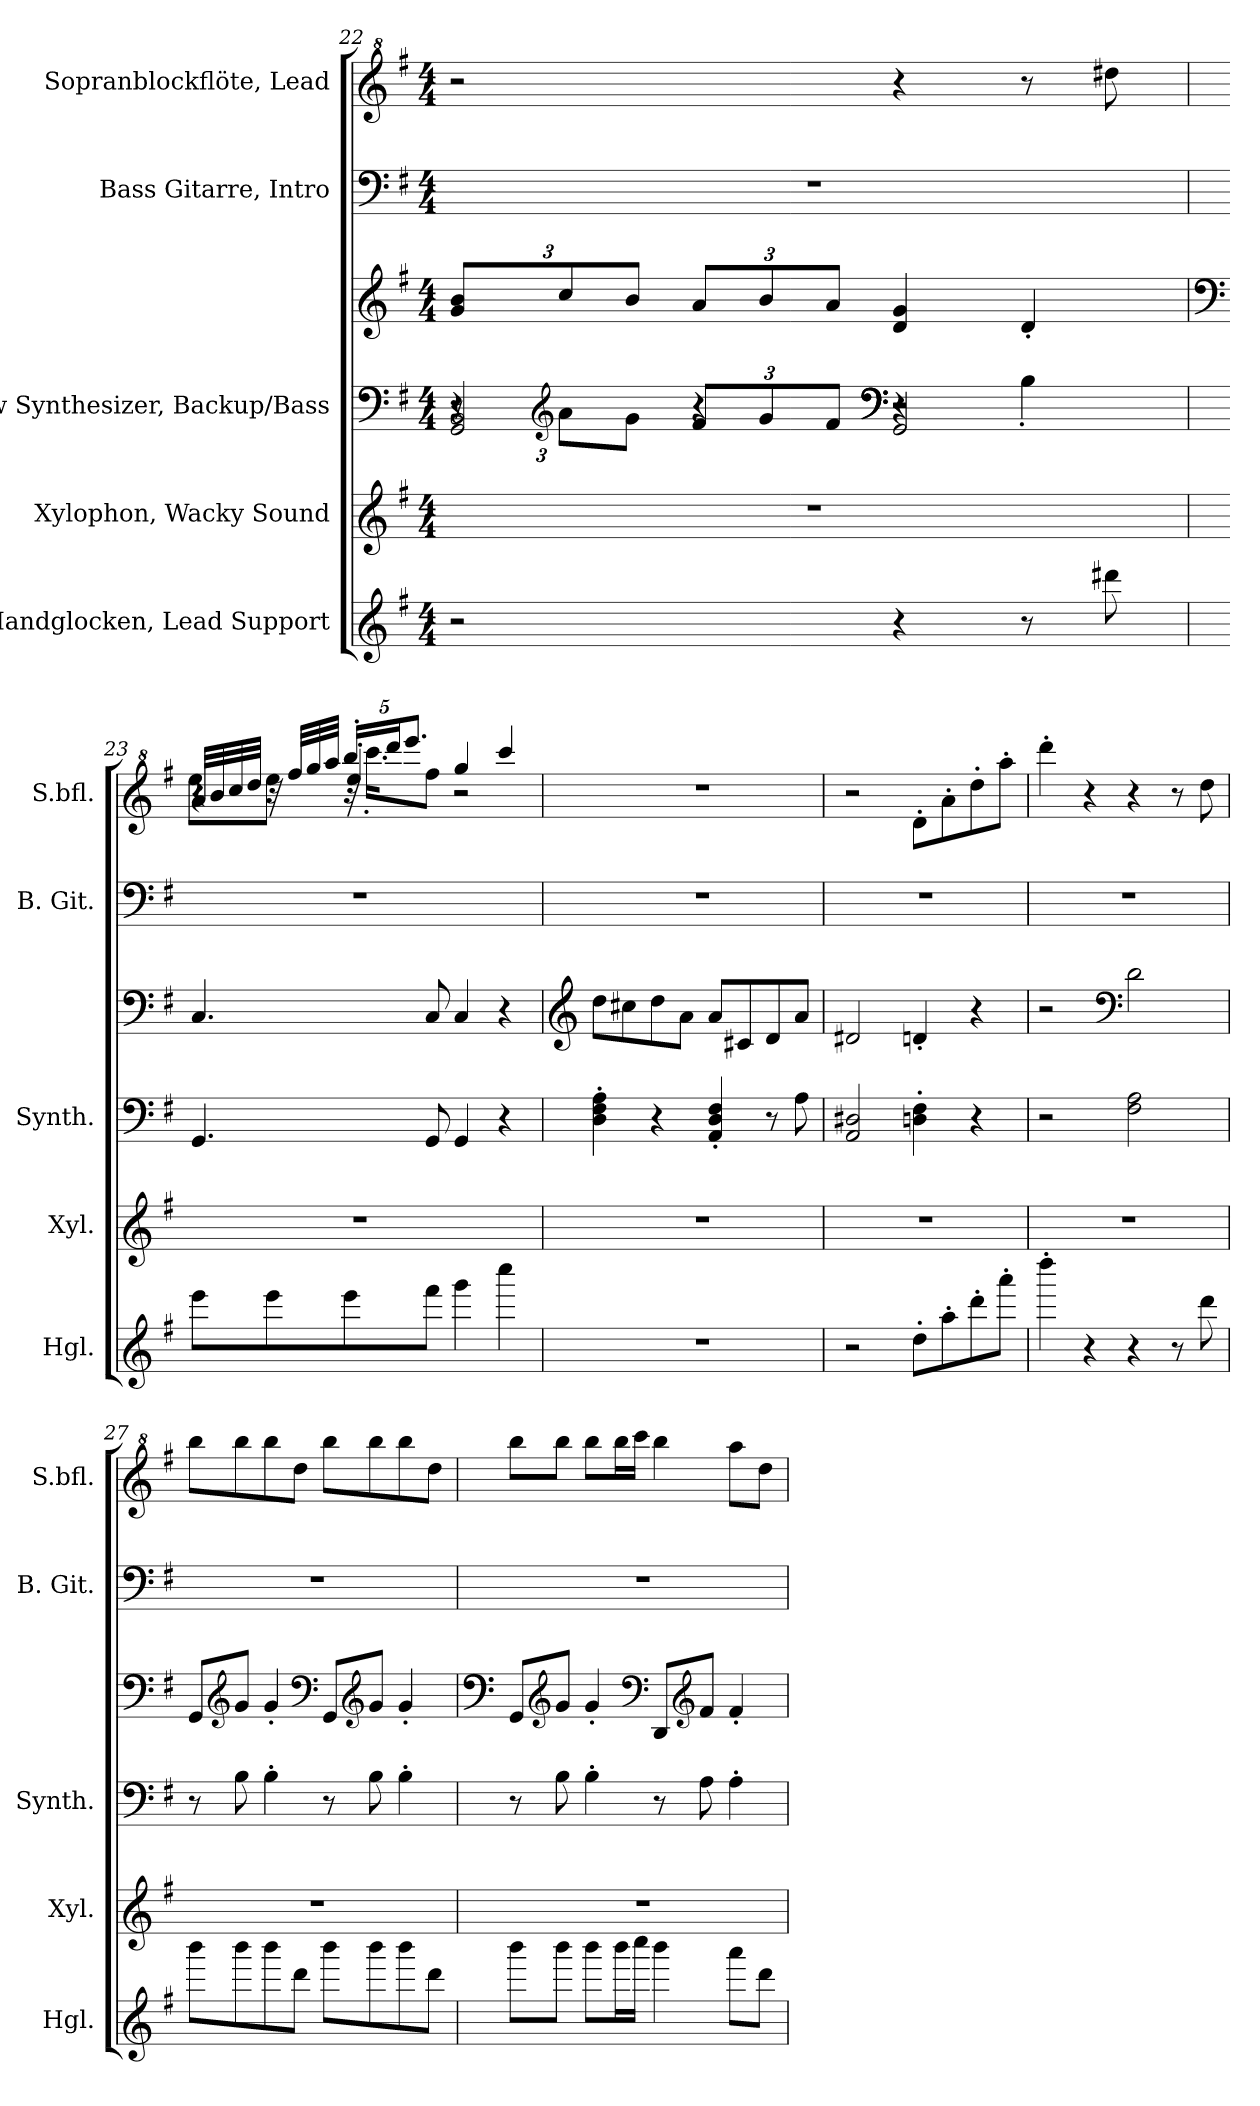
**kern	**kern	**kern	**kern	**kern	**kern
*part5	*part4	*part3	*part3	*part2	*part1
*staff6	*staff5	*staff4	*staff3	*staff2	*staff1
*I"Handglocken, Lead Support	*I"Xylophon, Wacky Sound	*I"Saw Synthesizer, Backup/Bass	*	*I"Bass Gitarre, Intro	*I"Sopranblockflöte, Lead
*I'Hgl.	*I'Xyl.	*I'Synth.	*	*I'B. Git.	*I'S.bfl.
*clefG2	*clefG2	*clefF4	*clefG2	*clefF4	*clefG^2
*	*ITrd-7c-12	*	*	*ITrd7c12	*
*k[f#]	*k[f#]	*k[f#]	*k[f#]	*k[f#]	*k[f#]
*M4/4	*M4/4	*M4/4	*M4/4	*M4/4	*M4/4
=22	=22	=22	=22	=22	=22
*	*	*^	*	*	*
*	*	*	*^	*	*	*
*	*	*	*	*	*Xbrackettup	*	*
2r	1r	4r	12r	2GG/ 2BB/	12g/ 12b/L	1r	2r
*	*	*clefG2	*	*	*	*	*
.	.	.	12a\L	.	12cc/	.	.
.	.	.	12g\J	.	12b/J	.	.
*	*	*Xbrackettup	*	*	*	*	*
.	.	12f#/L	4r	.	12a/L	.	.
.	.	12g/	.	.	12b/	.	.
.	.	12f#/J	.	.	12a/J	.	.
*	*	*clefF4	*	*	*	*	*
4r	.	2r	4r	2GG/	4d/ 4g/	.	4r
8r	.	.	4B'\	.	4d'/	.	8r
8ddd#X\	.	.	.	.	.	.	8ddd#X\
*	*	*v	*v	*v	*	*	*
!!LO:PB:g=z
=23	=23	=23	=23	=23	=23
*	*	*	*clefF4	*	*
*	*	*	*	*	*^
*	*	*	*	*	*	*^
8eee\L	1r	4.GG/	4.C/	1r	32aa/LLL	8eee\L	4r
.	.	.	.	.	32bb/	.	.
.	.	.	.	.	32ccc/	.	.
.	.	.	.	.	32ddd/JJJ	.	.
8eee\	.	.	.	.	32r	8eee\J	.
.	.	.	.	.	32fff#/LLL	.	.
.	.	.	.	.	32ggg/	.	.
.	.	.	.	.	32aaa/JJJ	.	.
*	*	*	*	*	*Xbrackettup	*	*
8eee\	.	.	.	.	20bbb'/LL	32r	4eee'/
.	.	.	.	.	.	16.cccc'\KL	.
.	.	.	.	.	20dddd/J	.	.
.	.	.	.	.	10.eeee/J	.	.
8fff#\J	.	8GG/	8C/	.	.	8fff#\J	.
4ggg\	.	4GG/	4C/	.	4ggg/	2r	2r
4cccc\	.	4r	4r	.	4cccc/	.	.
*	*	*	*	*	*v	*v	*v
=24	=24	=24	=24	=24	=24
*	*	*	*clefG2	*	*
1r	1r	4D\' 4F#\' 4A\'	8dd\L	1r	1r
.	.	.	8cc#X\	.	.
.	.	4r	8dd\	.	.
.	.	.	8a\J	.	.
.	.	4AA/' 4D/' 4F#/'	8a/L	.	.
.	.	.	8c#X/	.	.
.	.	8r	8d/	.	.
.	.	8A\	8a/J	.	.
=25	=25	=25	=25	=25	=25
2r	1r	2AA/ 2D#X/	2d#X/	1r	2r
8dd'\L	.	4Dn\' 4F#\'	4dn'/	.	8dd'\L
8aa'\	.	.	.	.	8aa'\
8ddd'\	.	4r	4r	.	8ddd'\
8aaa'\J	.	.	.	.	8aaa'\J
!!LO:LB:g=z
=26	=26	=26	=26	=26	=26
4dddd'\	1r	2r	2r	1r	4dddd'\
4r	.	.	.	.	4r
*	*	*	*clefF4	*	*
4r	.	2F#\ 2A\	2d\	.	4r
8r	.	.	.	.	8r
8ddd\	.	.	.	.	8ddd\
=27	=27	=27	=27	=27	=27
8bbb\L	1r	8r	8GG/L	1r	8bbb\L
*	*	*	*clefG2	*	*
8bbb\	.	8B\	8g/J	.	8bbb\
8bbb\	.	4B'\	4g'/	.	8bbb\
8ddd\J	.	.	.	.	8ddd\J
*	*	*	*clefF4	*	*
8bbb\L	.	8r	8GG/L	.	8bbb\L
*	*	*	*clefG2	*	*
8bbb\	.	8B\	8g/J	.	8bbb\
8bbb\	.	4B'\	4g'/	.	8bbb\
8ddd\J	.	.	.	.	8ddd\J
=28	=28	=28	=28	=28	=28
*	*	*	*clefF4	*	*
8bbb\L	1r	8r	8GG/L	1r	8bbb\L
*	*	*	*clefG2	*	*
8bbb\J	.	8B\	8g/J	.	8bbb\J
8bbb\L	.	4B'\	4g'/	.	8bbb\L
16bbb\L	.	.	.	.	16bbb\L
16cccc\JJ	.	.	.	.	16cccc\JJ
*	*	*	*clefF4	*	*
4bbb\	.	8r	8DD/L	.	4bbb\
*	*	*	*clefG2	*	*
.	.	8A\	8f#/J	.	.
8aaa\L	.	4A'\	4f#'/	.	8aaa\L
8ddd\J	.	.	.	.	8ddd\J
=	=	=	=	=	=
*-	*-	*-	*-	*-	*-
